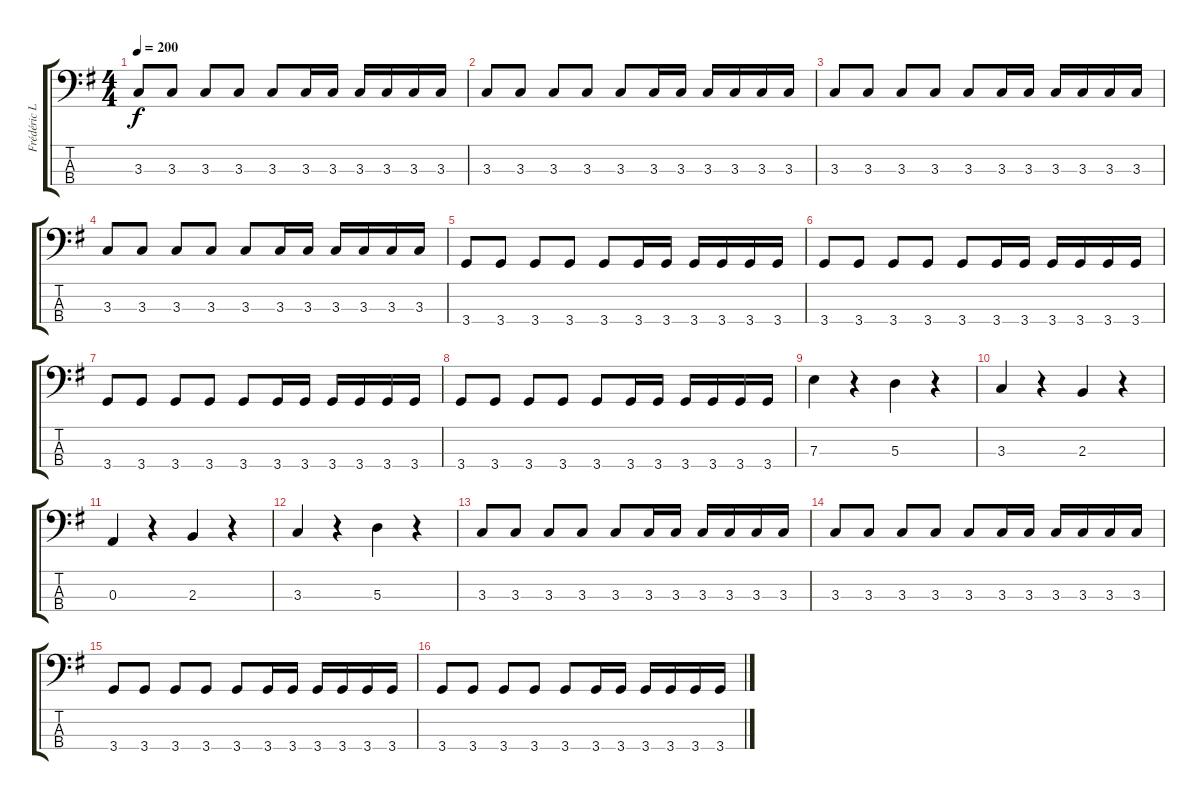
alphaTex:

\track ("Frédéric Leclercq" "Frédéric L") {instrument electricbasspick}
\staff {score tabs}
\tuning (G2 D2 A1 E1) {hide}
\ts (4 4)
\tempo 200
\clef f4
\ks g
3.3.8{dy f} 3.3.8 3.3.8 3.3.8 3.3.8 3.3.16 3.3.16 3.3.16 3.3.16 3.3.16 3.3.16 |
3.3.8 3.3.8 3.3.8 3.3.8 3.3.8 3.3.16 3.3.16 3.3.16 3.3.16 3.3.16 3.3.16 |
3.3.8 3.3.8 3.3.8 3.3.8 3.3.8 3.3.16 3.3.16 3.3.16 3.3.16 3.3.16 3.3.16 |
3.3.8 3.3.8 3.3.8 3.3.8 3.3.8 3.3.16 3.3.16 3.3.16 3.3.16 3.3.16 3.3.16 |
3.4.8 3.4.8 3.4.8 3.4.8 3.4.8 3.4.16 3.4.16 3.4.16 3.4.16 3.4.16 3.4.16 |
3.4.8 3.4.8 3.4.8 3.4.8 3.4.8 3.4.16 3.4.16 3.4.16 3.4.16 3.4.16 3.4.16 |
3.4.8 3.4.8 3.4.8 3.4.8 3.4.8 3.4.16 3.4.16 3.4.16 3.4.16 3.4.16 3.4.16 |
3.4.8 3.4.8 3.4.8 3.4.8 3.4.8 3.4.16 3.4.16 3.4.16 3.4.16 3.4.16 3.4.16 |
7.3.4 r.4 5.3.4 r.4 |
3.3.4 r.4 2.3.4 r.4 |
0.3.4 r.4 2.3.4 r.4 |
3.3.4 r.4 5.3.4 r.4 |
3.3.8 3.3.8 3.3.8 3.3.8 3.3.8 3.3.16 3.3.16 3.3.16 3.3.16 3.3.16 3.3.16 |
3.3.8 3.3.8 3.3.8 3.3.8 3.3.8 3.3.16 3.3.16 3.3.16 3.3.16 3.3.16 3.3.16 |
3.4.8 3.4.8 3.4.8 3.4.8 3.4.8 3.4.16 3.4.16 3.4.16 3.4.16 3.4.16 3.4.16 |
3.4.8 3.4.8 3.4.8 3.4.8 3.4.8 3.4.16 3.4.16 3.4.16 3.4.16 3.4.16 3.4.16
